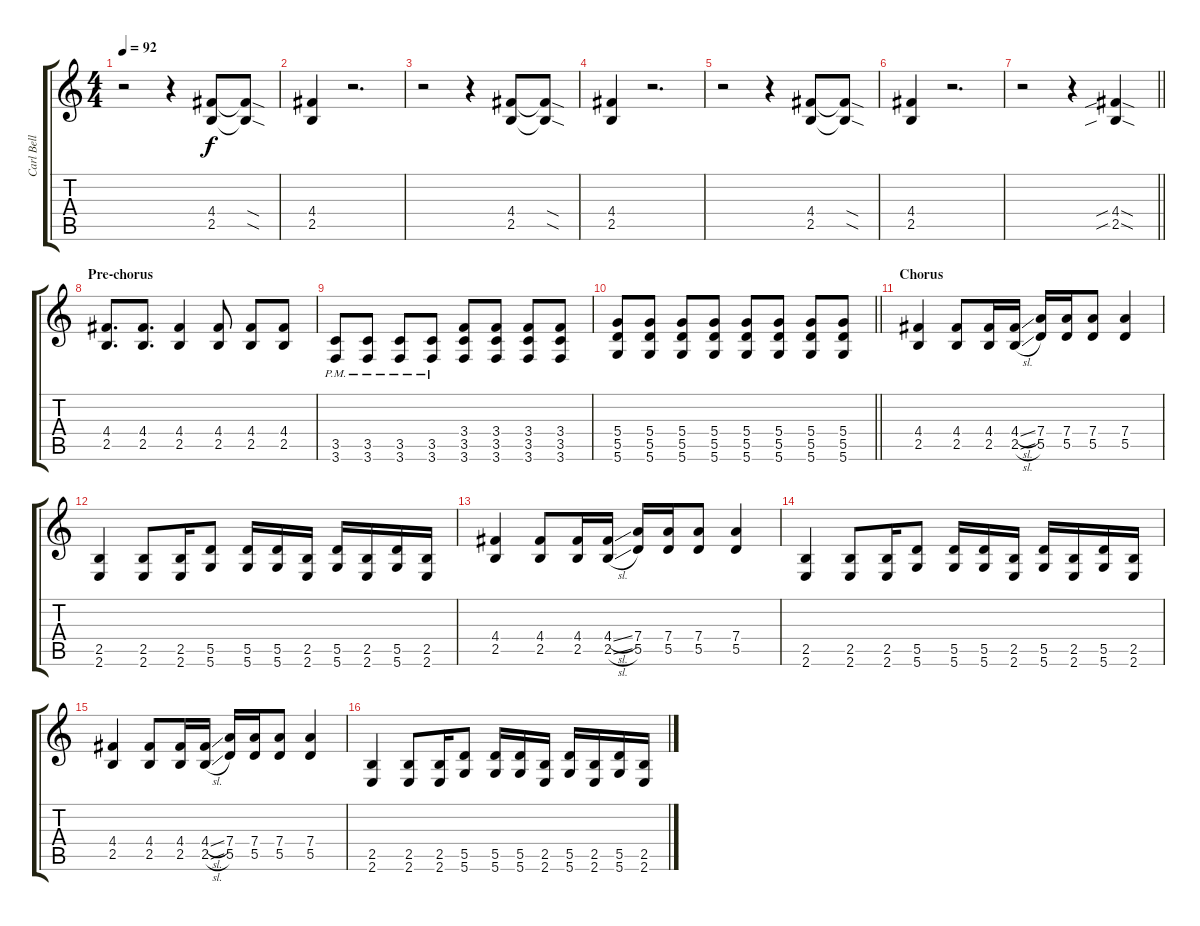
\track ("Carl Bell (Rhythm Guitar)" "Carl Bell ") {instrument distortionguitar}
\staff {score tabs}
\tuning (E4 B3 G3 D3 A2 D2) {hide}
\ts (4 4)
\tempo 92
\clef g2
\ks c
r.2{dy f} r.4 (4.4 2.5).8 (4.4{sod t} 2.5{sod t}).8 |
(4.4 2.5).4 r.2{d} |
r.2 r.4 (4.4 2.5).8 (4.4{sod t} 2.5{sod t}).8 |
(4.4 2.5).4 r.2{d} |
r.2 r.4 (4.4 2.5).8 (4.4{sod t} 2.5{sod t}).8 |
(4.4 2.5).4 r.2{d} |
\barLineRight lightlight
r.2 r.4 (4.4{sib sod} 2.5{sib sod}).4 |
\section ("" "Pre-chorus")
(4.4 2.5).8{d} (4.4 2.5).8{d} (4.4 2.5).4 (4.4 2.5).8 (4.4 2.5).8 (4.4 2.5).8 |
(3.5{pm} 3.6{pm}).8 (3.5{pm} 3.6{pm}).8 (3.5{pm} 3.6{pm}).8 (3.5{pm} 3.6{pm}).8 (3.4 3.5 3.6).8 (3.4 3.5 3.6).8 (3.4 3.5 3.6).8 (3.4 3.5 3.6).8 |
\barLineRight lightlight
(5.4 5.5 5.6).8 (5.4 5.5 5.6).8 (5.4 5.5 5.6).8 (5.4 5.5 5.6).8 (5.4 5.5 5.6).8 (5.4 5.5 5.6).8 (5.4 5.5 5.6).8 (5.4 5.5 5.6).8 |
\section ("" "Chorus")
(4.4 2.5).4 (4.4 2.5).8 (4.4 2.5).16 (4.4{sl} 2.5{sl}).16 (7.4 5.5).16 (7.4 5.5).16 (7.4 5.5).8 (7.4 5.5).4 |
(2.5 2.6).4 (2.5 2.6).8 (2.5 2.6).16 (5.5 5.6).8 (5.5 5.6).16 (5.5 5.6).16 (2.5 2.6).16 (5.5 5.6).16 (2.5 2.6).16 (5.5 5.6).16 (2.5 2.6).16 |
(4.4 2.5).4 (4.4 2.5).8 (4.4 2.5).16 (4.4{sl} 2.5{sl}).16 (7.4 5.5).16 (7.4 5.5).16 (7.4 5.5).8 (7.4 5.5).4 |
(2.5 2.6).4 (2.5 2.6).8 (2.5 2.6).16 (5.5 5.6).8 (5.5 5.6).16 (5.5 5.6).16 (2.5 2.6).16 (5.5 5.6).16 (2.5 2.6).16 (5.5 5.6).16 (2.5 2.6).16 |
(4.4 2.5).4 (4.4 2.5).8 (4.4 2.5).16 (4.4{sl} 2.5{sl}).16 (7.4 5.5).16 (7.4 5.5).16 (7.4 5.5).8 (7.4 5.5).4 |
(2.5 2.6).4 (2.5 2.6).8 (2.5 2.6).16 (5.5 5.6).8 (5.5 5.6).16 (5.5 5.6).16 (2.5 2.6).16 (5.5 5.6).16 (2.5 2.6).16 (5.5 5.6).16 (2.5 2.6).16
